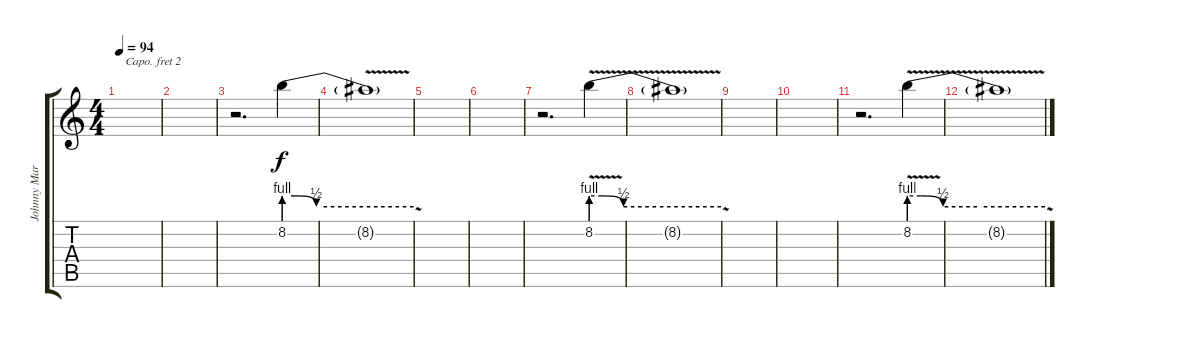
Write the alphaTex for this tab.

\track ("Johnny Marr (Slide guitar)" "Johnny Mar") {instrument overdrivenguitar}
\staff {score tabs}
\capo 2
\tuning (E4 B3 G3 D3 A2 E2) {hide}
\ts (4 4)
\tempo 94
\clef g2
\ks c
|
|
r.2{d volume 13} 8.2{be (custom 0 4 5 4 15 2 30 2 60 2)}.4 |
8.2{v t}.1{volume 0} |
|
|
r.2{d volume 13} 8.2{be (custom 0 4 5 4 15 2 30 2 60 2) v}.4 |
8.2{v t}.1{volume 0} |
|
|
r.2{d volume 13} 8.2{be (custom 0 4 5 4 15 2 30 2 60 2) v}.4 |
8.2{v t}.1{volume 0}
